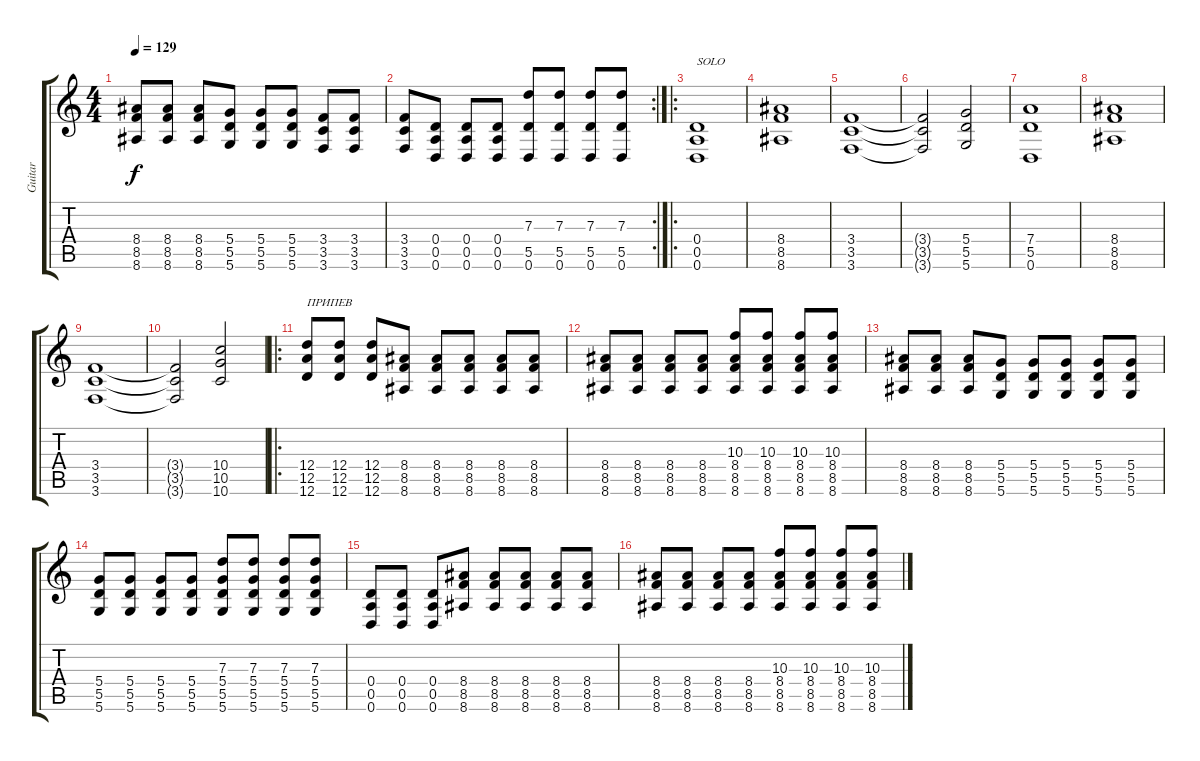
\track ("Guitar" "Guitar") {instrument distortionguitar}
\staff {score tabs}
\tuning (E4 B3 G3 D3 A2 D2) {hide}
\ts (4 4)
\tempo 129
\clef g2
\ks c
(8.4 8.5 8.6).8{dy f} (8.4 8.5 8.6).8 (8.4 8.5 8.6).8 (5.4 5.5 5.6).8 (5.4 5.5 5.6).8 (5.4 5.5 5.6).8 (3.4 3.5 3.6).8 (3.4 3.5 3.6).8 |
\rc 2
(3.4 3.5 3.6).8 (0.4 0.5 0.6).8 (0.4 0.5 0.6).8 (0.4 0.5 0.6).8 (7.3 5.5 0.6).8 (7.3 5.5 0.6).8 (7.3 5.5 0.6).8 (7.3 5.5 0.6).8 |
\ro
(0.4 0.5 0.6).1{txt "SOLO"} |
(8.4 8.5 8.6).1 |
(3.4 3.5 3.6).1 |
(3.4{t} 3.5{t} 3.6{t}).2 (5.4 5.5 5.6).2 |
(7.4 5.5 0.6).1 |
(8.4 8.5 8.6).1 |
(3.4 3.5 3.6).1 |
(3.4{t} 3.5{t} 3.6{t}).2 (10.4 10.5 10.6).2 |
\ro
(12.4 12.5 12.6).8{txt "ПРИПЕВ"} (12.4 12.5 12.6).8 (12.4 12.5 12.6).8 (8.4 8.5 8.6).8 (8.4 8.5 8.6).8 (8.4 8.5 8.6).8 (8.4 8.5 8.6).8 (8.4 8.5 8.6).8 |
(8.4 8.5 8.6).8 (8.4 8.5 8.6).8 (8.4 8.5 8.6).8 (8.4 8.5 8.6).8 (10.3 8.4 8.5 8.6).8 (10.3 8.4 8.5 8.6).8 (10.3 8.4 8.5 8.6).8 (10.3 8.4 8.5 8.6).8 |
(8.4 8.5 8.6).8 (8.4 8.5 8.6).8 (8.4 8.5 8.6).8 (5.4 5.5 5.6).8 (5.4 5.5 5.6).8 (5.4 5.5 5.6).8 (5.4 5.5 5.6).8 (5.4 5.5 5.6).8 |
(5.4 5.5 5.6).8 (5.4 5.5 5.6).8 (5.4 5.5 5.6).8 (5.4 5.5 5.6).8 (7.3 5.4 5.5 5.6).8 (7.3 5.4 5.5 5.6).8 (7.3 5.4 5.5 5.6).8 (7.3 5.4 5.5 5.6).8 |
(0.4 0.5 0.6).8 (0.4 0.5 0.6).8 (0.4 0.5 0.6).8 (8.4 8.5 8.6).8 (8.4 8.5 8.6).8 (8.4 8.5 8.6).8 (8.4 8.5 8.6).8 (8.4 8.5 8.6).8 |
(8.4 8.5 8.6).8 (8.4 8.5 8.6).8 (8.4 8.5 8.6).8 (8.4 8.5 8.6).8 (10.3 8.4 8.5 8.6).8 (10.3 8.4 8.5 8.6).8 (10.3 8.4 8.5 8.6).8 (10.3 8.4 8.5 8.6).8
